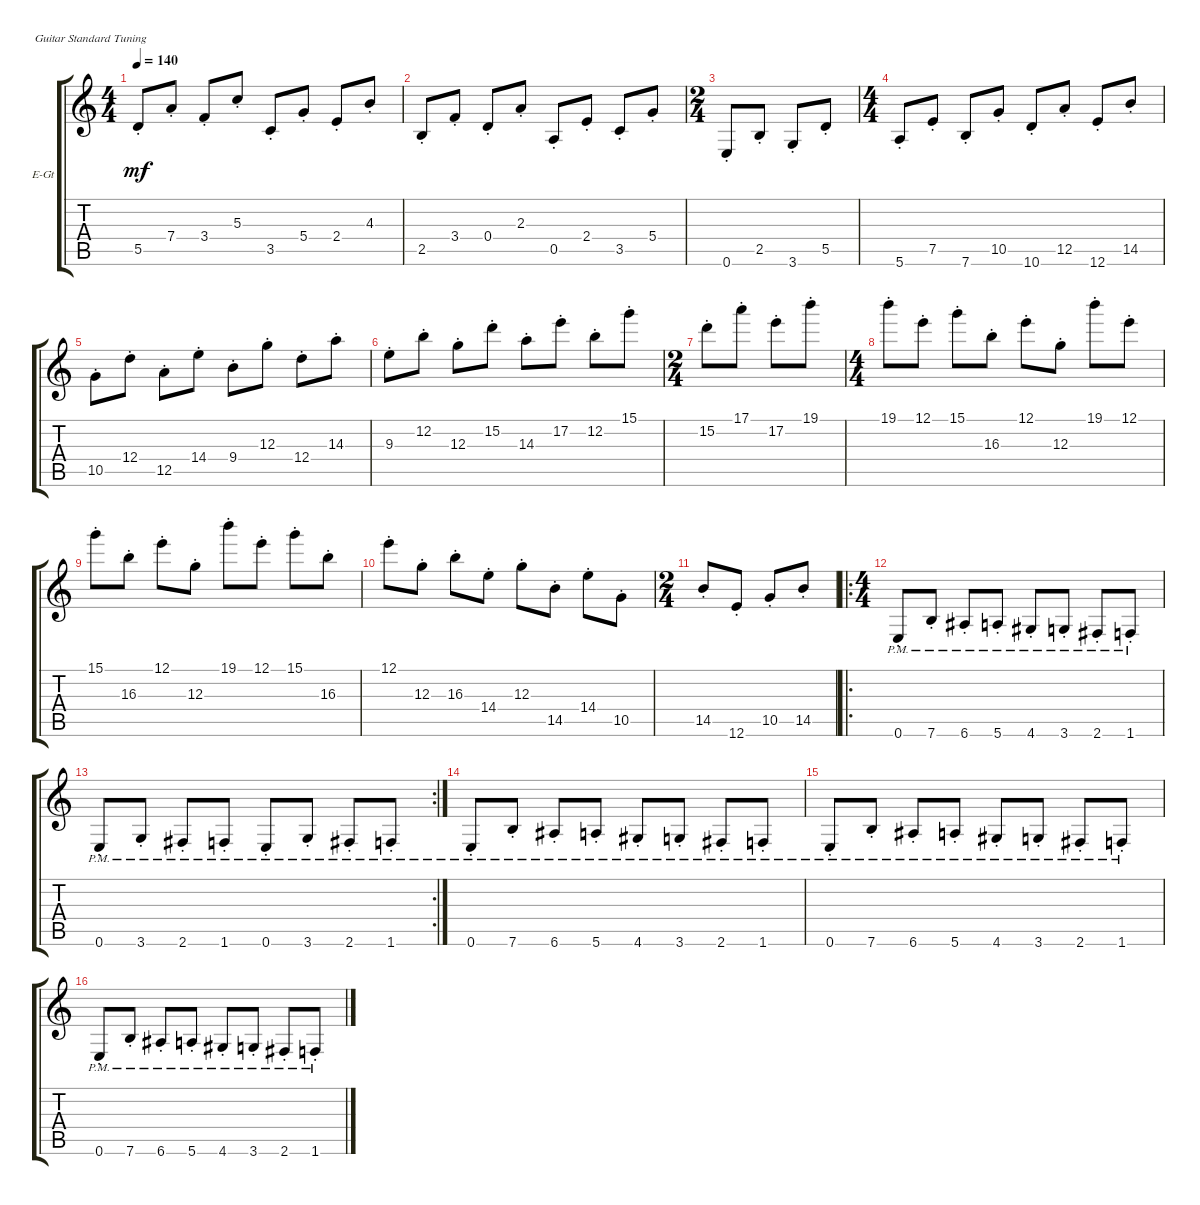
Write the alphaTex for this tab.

\bracketExtendMode groupsimilarinstruments
\firstSystemTrackNameOrientation horizontal
\otherSystemsTrackNameOrientation horizontal
\track ("Track 1" "E-Gt") {instrument overdrivenguitar}
\staff {score tabs}
\tuning (E4 B3 G3 D3 A2 E2)
\ts (4 4)
\tempo 140
\clef g2
\ks c
5.5{st}.8{dy mf} 7.4{st}.8 3.4{st}.8 5.3{st}.8 3.5{st}.8 5.4{st}.8 2.4{st}.8 4.3{st}.8 |
2.5{st}.8 3.4{st}.8 0.4{st}.8 2.3{st}.8 0.5{st}.8 2.4{st}.8 3.5{st}.8 5.4{st}.8 |
\ts (2 4)
\beaming (8 2 2)
0.6{st}.8 2.5{st}.8 3.6{st}.8 5.5{st}.8 |
\ts (4 4)
\beaming (8 2 2 2 2)
5.6{st}.8 7.5{st}.8 7.6{st}.8 10.5{st}.8 10.6{st}.8 12.5{st}.8 12.6{st}.8 14.5{st}.8 |
10.5{st}.8 12.4{st}.8 12.5{st}.8 14.4{st}.8 9.4{st}.8 12.3{st}.8 12.4{st}.8 14.3{st}.8 |
9.3{st}.8 12.2{st}.8 12.3{st}.8 15.2{st}.8 14.3{st}.8 17.2{st}.8 12.2{st}.8 15.1{st}.8 |
\ts (2 4)
\beaming (8 2 2)
15.2{st}.8 17.1{st}.8 17.2{st}.8 19.1{st}.8 |
\ts (4 4)
\beaming (8 2 2 2 2)
19.1{st}.8 12.1{st}.8 15.1{st}.8 16.3{st}.8 12.1{st}.8 12.3{st}.8 19.1{st}.8 12.1{st}.8 |
15.1{st}.8 16.3{st}.8 12.1{st}.8 12.3{st}.8 19.1{st}.8 12.1{st}.8 15.1{st}.8 16.3{st}.8 |
12.1{st}.8 12.3{st}.8 16.3{st}.8 14.4{st}.8 12.3{st}.8 14.5{st}.8 14.4{st}.8 10.5{st}.8 |
\ts (2 4)
\beaming (8 2 2)
14.5{st}.8 12.6{st}.8 10.5{st}.8 14.5{st}.8 |
\ro
\ts (4 4)
\beaming (8 2 2 2 2)
0.6{pm st}.8 7.6{pm st}.8 6.6{pm st}.8 5.6{pm st}.8 4.6{pm st}.8 3.6{pm st}.8 2.6{pm st}.8 1.6{pm st}.8 |
\rc 2
0.6{pm st}.8 3.6{pm st}.8 2.6{pm st}.8 1.6{pm st}.8 0.6{pm st}.8 3.6{pm st}.8 2.6{pm st}.8 1.6{pm st}.8 |
0.6{pm st}.8 7.6{pm st}.8 6.6{pm st}.8 5.6{pm st}.8 4.6{pm st}.8 3.6{pm st}.8 2.6{pm st}.8 1.6{pm st}.8 |
0.6{pm st}.8 7.6{pm st}.8 6.6{pm st}.8 5.6{pm st}.8 4.6{pm st}.8 3.6{pm st}.8 2.6{pm st}.8 1.6{pm st}.8 |
0.6{pm st}.8 7.6{pm st}.8 6.6{pm st}.8 5.6{pm st}.8 4.6{pm st}.8 3.6{pm st}.8 2.6{pm st}.8 1.6{pm st}.8
